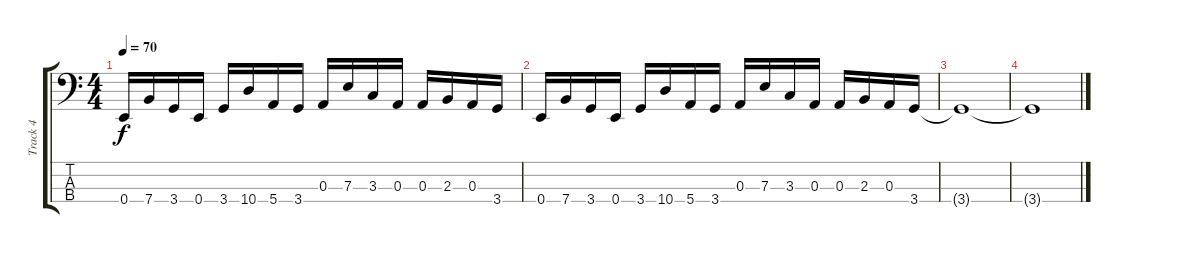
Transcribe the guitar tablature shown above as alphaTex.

\track ("Track 4" "Track 4") {instrument electricbasspick}
\staff {score tabs}
\tuning (G2 D2 A1 E1) {hide}
\ts (4 4)
\tempo 70
\clef f4
\ks c
0.4.16{dy f} 7.4.16 3.4.16 0.4.16 3.4.16 10.4.16 5.4.16 3.4.16 0.3.16 7.3.16 3.3.16 0.3.16 0.3.16 2.3.16 0.3.16 3.4.16 |
0.4.16 7.4.16 3.4.16 0.4.16 3.4.16 10.4.16 5.4.16 3.4.16 0.3.16 7.3.16 3.3.16 0.3.16 0.3.16 2.3.16 0.3.16 3.4.16 |
3.4{t}.1 |
3.4{t}.1
